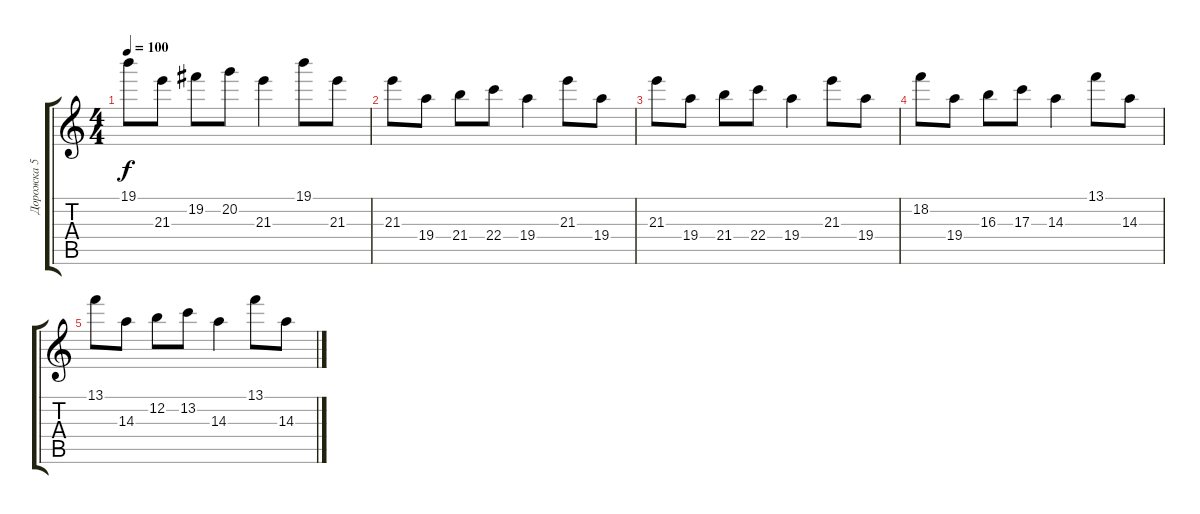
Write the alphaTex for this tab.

\track ("Дорожка 5" "Дорожка 5") {instrument distortionguitar}
\staff {score tabs}
\tuning (E4 B3 G3 D3 A2 E2) {hide}
\ts (4 4)
\tempo 100
\clef g2
\ks c
19.1.8{dy f} 21.3.8 19.2.8 20.2.8 21.3.4 19.1.8 21.3.8 |
21.3.8 19.4.8 21.4.8 22.4.8 19.4.4 21.3.8 19.4.8 |
21.3.8 19.4.8 21.4.8 22.4.8 19.4.4 21.3.8 19.4.8 |
18.2.8 19.4.8 16.3.8 17.3.8 14.3.4 13.1.8 14.3.8 |
13.1.8 14.3.8 12.2.8 13.2.8 14.3.4 13.1.8 14.3.8
